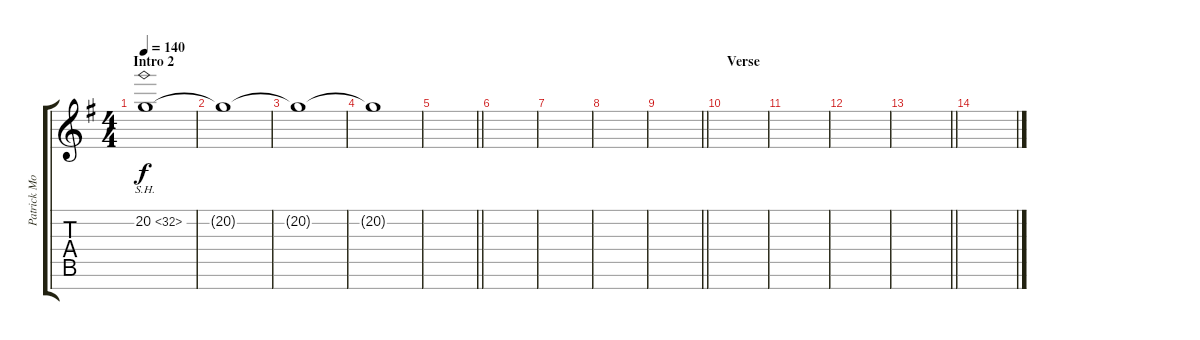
\track ("Patrick Moraz 2" "Patrick Mo") {instrument synthvoice}
\staff {score tabs}
\tuning (E4 B3 G3 D3 A2 E2 B1) {hide}
\ts (4 4)
\section ("" "Intro 2")
\tempo 140
\clef g2
\ks g
20.2{sh 12}.1{dy f volume 2} |
20.2{t}.1 |
20.2{t}.1 |
20.2{t}.1 |
\barLineRight lightlight
|
\section ("" "")
|
|
|
\barLineRight lightlight
|
\section ("" "Verse")
|
|
|
\barLineRight lightlight
|
\section ("" "")
